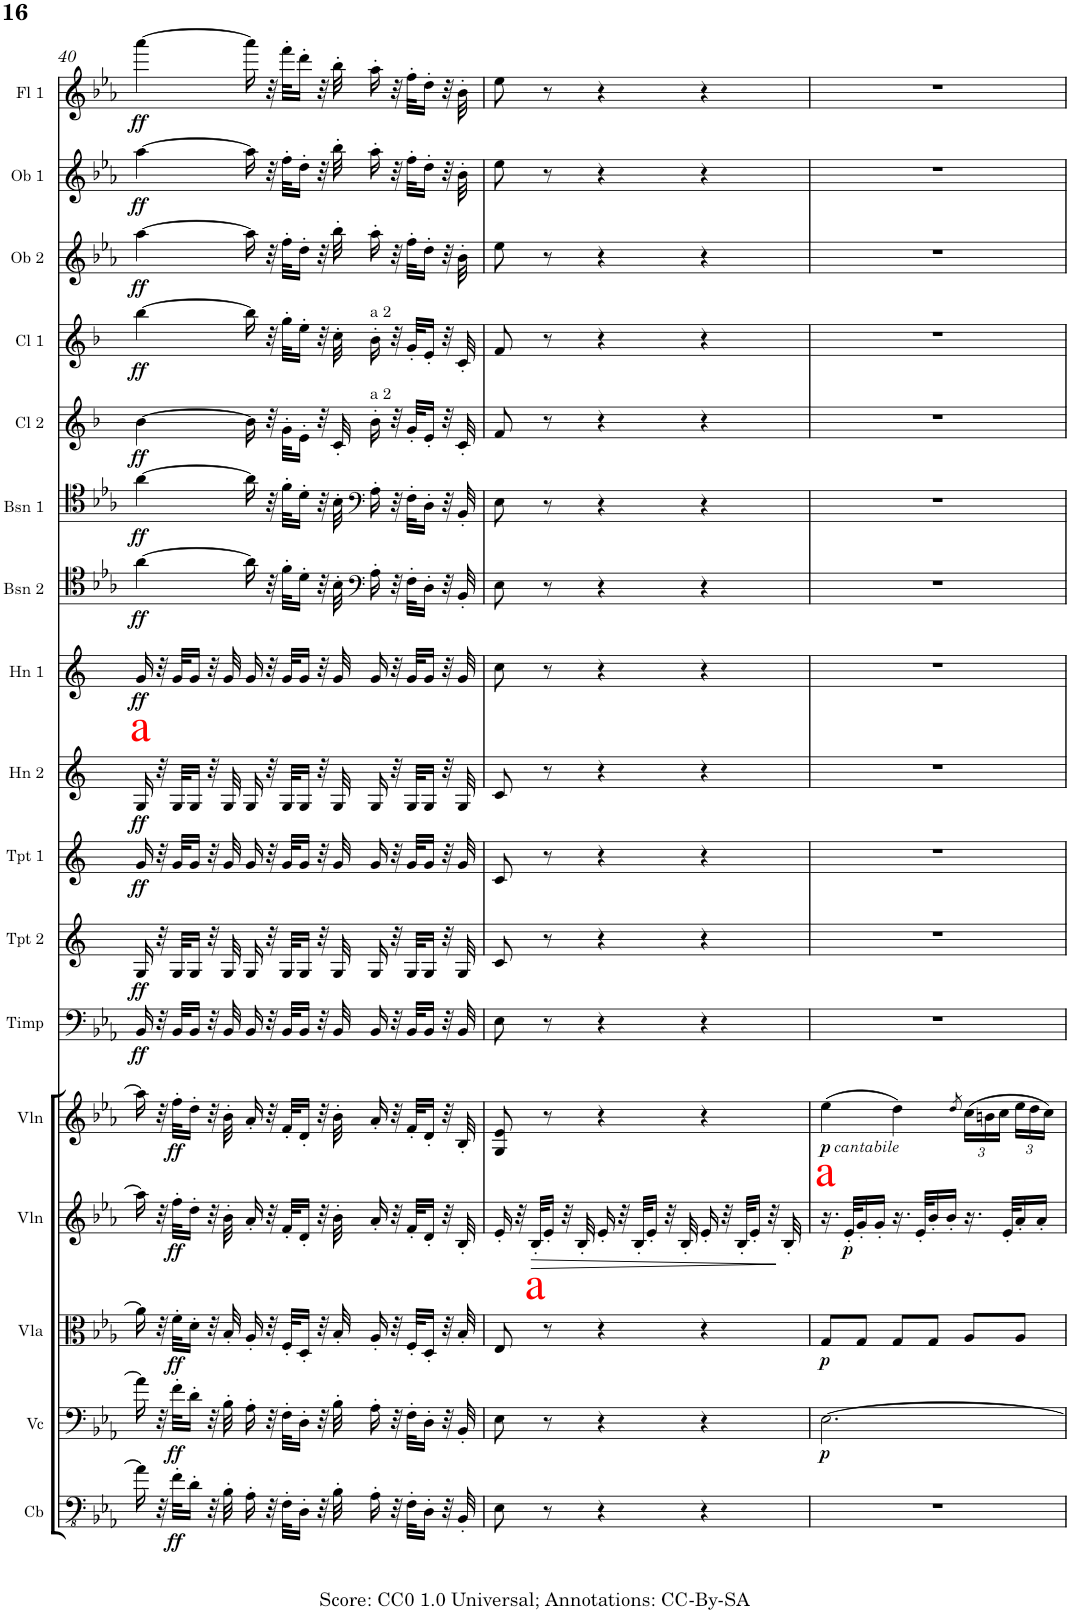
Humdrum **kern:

**kern	**dynam	**kern	**dynam	**kern	**dynam	**kern	**text	**dynam	**kern	**text	**dynam	**kern	**dynam	**kern	**dynam	**kern	**dynam	**kern	**dynam	**kern	**text	**dynam	**kern	**dynam	**kern	**dynam	**kern	**dynam	**kern	**dynam	**kern	**dynam	**kern	**dynam	**kern	**dynam
*part17	*part17	*part16	*part16	*part15	*part15	*part14	*part14	*part14	*part13	*part13	*part13	*part12	*part12	*part11	*part11	*part10	*part10	*part9	*part9	*part8	*part8	*part8	*part7	*part7	*part6	*part6	*part5	*part5	*part4	*part4	*part3	*part3	*part2	*part2	*part1	*part1
*staff17	*staff17	*staff16	*staff16	*staff15	*staff15	*staff14	*staff14	*staff14	*staff13	*staff13	*staff13	*staff12	*staff12	*staff11	*staff11	*staff10	*staff10	*staff9	*staff9	*staff8	*staff8	*staff8	*staff7	*staff7	*staff6	*staff6	*staff5	*staff5	*staff4	*staff4	*staff3	*staff3	*staff2	*staff2	*staff1	*staff1
*I"Contrabass	*	*I"Violoncello	*	*I"Viola	*	*I"Violin	*	*	*I"Violin	*	*	*I"Timpani	*	*I"Eb Trumpet 2	*	*I"Eb Trumpet 1	*	*I"Eb Horn 2	*	*I"Eb Horn 1	*	*	*I"Bassoon 2	*	*I"Bassoon 1	*	*I"Bb Clarinet 2	*	*I"Bb Clarinet 1	*	*I"Oboe 2	*	*I"Oboe 1	*	*I"Flute 1	*
*I'Cb	*	*I'Vc	*	*I'Vla	*	*I'Vln	*	*	*I'Vln	*	*	*I'Timp	*	*I'Tpt 2	*	*I'Tpt 1	*	*I'Hn 2	*	*I'Hn 1	*	*	*I'Bsn 2	*	*I'Bsn 1	*	*I'Cl 2	*	*I'Cl 1	*	*I'Ob 2	*	*I'Ob 1	*	*I'Fl 1	*
!!LO:PB:g=z
*clefFv4	*	*clefF4	*	*clefC3	*	*clefG2	*	*	*clefG2	*	*	*clefF4	*	*clefG2	*	*clefG2	*	*clefG2	*	*clefG2	*	*	*clefC4	*	*clefC4	*	*clefG2	*	*clefG2	*	*clefG2	*	*clefG2	*	*clefG2	*
*	*	*	*	*	*	*	*	*	*	*	*	*	*	*Trd-2c-3	*	*Trd-2c-3	*	*Trd5c9	*	*Trd5c9	*	*	*	*	*	*	*Trd1c2	*	*Trd1c2	*	*	*	*	*	*	*
*k[b-e-a-]	*	*k[b-e-a-]	*	*k[b-e-a-]	*	*k[b-e-a-]	*	*	*k[b-e-a-]	*	*	*k[b-e-a-]	*	*k[]	*	*k[]	*	*k[]	*	*k[]	*	*	*k[b-e-a-]	*	*k[b-e-a-]	*	*k[b-]	*	*k[b-]	*	*k[b-e-a-]	*	*k[b-e-a-]	*	*k[b-e-a-]	*
*M3/4	*	*M3/4	*	*M3/4	*	*M3/4	*	*	*M3/4	*	*	*M3/4	*	*M3/4	*	*M3/4	*	*M3/4	*	*M3/4	*	*	*M3/4	*	*M3/4	*	*M3/4	*	*M3/4	*	*M3/4	*	*M3/4	*	*M3/4	*
=40	=40	=40	=40	=40	=40	=40	=40	=40	=40	=40	=40	=40	=40	=40	=40	=40	=40	=40	=40	=40	=40	=40	=40	=40	=40	=40	=40	=40	=40	=40	=40	=40	=40	=40	=40	=40
!	!	!	!	!	!	!	!	!	!	!	!	!	!LO:DY:b	!	!LO:DY:b	!	!LO:DY:b	!	!LO:DY:b	!	!LO:LY:b:color=#FF0000	!LO:DY:b	!	!LO:DY:b	!	!LO:DY:b	!	!LO:DY:b	!	!LO:DY:b	!	!LO:DY:b	!	!LO:DY:b	!	!LO:DY:b
16A-\]	.	16a-\]	.	16a-\]	.	16aa-\]	.	.	16aa-\]	.	.	16BB-/	ff	16G/	ff	16g/	ff	16G/	ff	16g/	a	ff	[4a-\	ff	[4a-\	ff	[4b-\	ff	[4bb-\	ff	[4aa-\	ff	[4aa-\	ff	[4aaa-\	ff
32r	.	32r	.	32r	.	32r	.	.	32r	.	.	32r	.	32r	.	32r	.	32r	.	32r	.	.	.	.	.	.	.	.	.	.	.	.	.	.	.	.
!	!LO:DY:b	!	!LO:DY:b	!	!LO:DY:b	!	!	!LO:DY:b	!	!	!LO:DY:b	!	!	!	!	!	!	!	!	!	!	!	!	!	!	!	!	!	!	!	!	!	!	!	!	!
32F'\KLL	ff	32f'\KLL	ff	32f'\KLL	ff	32ff'\KLL	.	ff	32ff'\KLL	.	ff	32BB-/KLL	.	32G/KLL	.	32g/KLL	.	32G/KLL	.	32g/KLL	.	.	.	.	.	.	.	.	.	.	.	.	.	.	.	.
16D'\JJ	.	16d'\JJ	.	16d'\JJ	.	16dd'\JJ	.	.	16dd'\JJ	.	.	16BB-/JJ	.	16G/JJ	.	16g/JJ	.	16G/JJ	.	16g/JJ	.	.	.	.	.	.	.	.	.	.	.	.	.	.	.	.
32r	.	32r	.	32r	.	32r	.	.	32r	.	.	32r	.	32r	.	32r	.	32r	.	32r	.	.	.	.	.	.	.	.	.	.	.	.	.	.	.	.
32BB-'\	.	32B-'\	.	32B-'/	.	32b-'\	.	.	32b-'\	.	.	32BB-/	.	32G/	.	32g/	.	32G/	.	32g/	.	.	.	.	.	.	.	.	.	.	.	.	.	.	.	.
16AA-'\	.	16A-'\	.	16A-'/	.	16a-'/	.	.	16a-'/	.	.	16BB-/	.	16G/	.	16g/	.	16G/	.	16g/	.	.	16a-\]	.	16a-\]	.	16b-\]	.	16bb-\]	.	16aa-\]	.	16aa-\]	.	16aaa-\]	.
32r	.	32r	.	32r	.	32r	.	.	32r	.	.	32r	.	32r	.	32r	.	32r	.	32r	.	.	32r	.	32r	.	32r	.	32r	.	32r	.	32r	.	32r	.
32FF'\KLL	.	32F'\KLL	.	32F'/KLL	.	32f'/KLL	.	.	32f'/KLL	.	.	32BB-/KLL	.	32G/KLL	.	32g/KLL	.	32G/KLL	.	32g/KLL	.	.	32f'\KLL	.	32f'\KLL	.	32g'\KLL	.	32gg'\KLL	.	32ff'\KLL	.	32ff'\KLL	.	32fff'\KLL	.
16DD'\JJ	.	16D'\JJ	.	16D'/JJ	.	16d'/JJ	.	.	16d'/JJ	.	.	16BB-/JJ	.	16G/JJ	.	16g/JJ	.	16G/JJ	.	16g/JJ	.	.	16d'\JJ	.	16d'\JJ	.	16e'\JJ	.	16ee'\JJ	.	16dd'\JJ	.	16dd'\JJ	.	16ddd'\JJ	.
32r	.	32r	.	32r	.	32r	.	.	32r	.	.	32r	.	32r	.	32r	.	32r	.	32r	.	.	32r	.	32r	.	32r	.	32r	.	32r	.	32r	.	32r	.
32BB-'\	.	32B-'\	.	32B-'/	.	32b-'\	.	.	32b-'\	.	.	32BB-/	.	32G/	.	32g/	.	32G/	.	32g/	.	.	32B-'\	.	32B-'\	.	32c'/	.	32cc'\	.	32bb-'\	.	32bb-'\	.	32bb-'\	.
*	*	*	*	*	*	*	*	*	*	*	*	*	*	*	*	*	*	*	*	*	*	*	*clefF4	*	*clefF4	*	*	*	*	*	*	*	*	*	*	*
!	!	!	!	!	!	!	!	!	!	!	!	!	!	!	!	!	!	!	!	!	!	!	!	!	!	!	!	!	!LO:TX:a:t=a 2	!	!	!	!	!	!	!
!	!	!	!	!	!	!	!	!	!	!	!	!	!	!	!	!	!	!	!	!	!	!	!	!	!	!	!LO:TX:a:t=a 2	!	!	!	!	!	!	!	!	!
16AA-'\	.	16A-'\	.	16A-'/	.	16a-'/	.	.	16a-'/	.	.	16BB-/	.	16G/	.	16g/	.	16G/	.	16g/	.	.	16A-'\	.	16A-'\	.	16b-'\	.	16b-'\	.	16aa-'\	.	16aa-'\	.	16aa-'\	.
32r	.	32r	.	32r	.	32r	.	.	32r	.	.	32r	.	32r	.	32r	.	32r	.	32r	.	.	32r	.	32r	.	32r	.	32r	.	32r	.	32r	.	32r	.
32FF'\KLL	.	32F'\KLL	.	32F'/KLL	.	32f'/KLL	.	.	32f'/KLL	.	.	32BB-/KLL	.	32G/KLL	.	32g/KLL	.	32G/KLL	.	32g/KLL	.	.	32F'\KLL	.	32F'\KLL	.	32g'/KLL	.	32g'/KLL	.	32ff'\KLL	.	32ff'\KLL	.	32ff'\KLL	.
16DD'\JJ	.	16D'\JJ	.	16D'/JJ	.	16d'/JJ	.	.	16d'/JJ	.	.	16BB-/JJ	.	16G/JJ	.	16g/JJ	.	16G/JJ	.	16g/JJ	.	.	16D'\JJ	.	16D'\JJ	.	16e'/JJ	.	16e'/JJ	.	16dd'\JJ	.	16dd'\JJ	.	16dd'\JJ	.
32r	.	32r	.	32r	.	32r	.	.	32r	.	.	32r	.	32r	.	32r	.	32r	.	32r	.	.	32r	.	32r	.	32r	.	32r	.	32r	.	32r	.	32r	.
32BBB-'/	.	32BB-'/	.	32B-'/	.	32B-'/	.	.	32B-'/	.	.	32BB-/	.	32G/	.	32g/	.	32G/	.	32g/	.	.	32BB-'/	.	32BB-'/	.	32c'/	.	32c'/	.	32b-'\	.	32b-'\	.	32b-'\	.
=41	=41	=41	=41	=41	=41	=41	=41	=41	=41	=41	=41	=41	=41	=41	=41	=41	=41	=41	=41	=41	=41	=41	=41	=41	=41	=41	=41	=41	=41	=41	=41	=41	=41	=41	=41	=41
8EE-\	.	8E-\	.	8E-/	.	16e-'/	.	.	8G/ 8e-/	.	.	8E-\	.	8c/	.	8c/	.	8c/	.	8cc\	.	.	8E-\	.	8E-\	.	8f/	.	8f/	.	8ee-\	.	8ee-\	.	8ee-\	.
.	.	.	.	.	.	32r	.	.	.	.	.	.	.	.	.	.	.	.	.	.	.	.	.	.	.	.	.	.	.	.	.	.	.	.	.	.
!	!	!	!	!	!	!	!LO:LY:b:color=#FF0000	!LO:HP:b	!	!	!	!	!	!	!	!	!	!	!	!	!	!	!	!	!	!	!	!	!	!	!	!	!	!	!	!
.	.	.	.	.	.	32B-'/KLL	a	>	.	.	.	.	.	.	.	.	.	.	.	.	.	.	.	.	.	.	.	.	.	.	.	.	.	.	.	.
8r	.	8r	.	8r	.	16e-'/JJ	.	.	8r	.	.	8r	.	8r	.	8r	.	8r	.	8r	.	.	8r	.	8r	.	8r	.	8r	.	8r	.	8r	.	8r	.
.	.	.	.	.	.	32r	.	.	.	.	.	.	.	.	.	.	.	.	.	.	.	.	.	.	.	.	.	.	.	.	.	.	.	.	.	.
.	.	.	.	.	.	32B-'/	.	.	.	.	.	.	.	.	.	.	.	.	.	.	.	.	.	.	.	.	.	.	.	.	.	.	.	.	.	.
4r	.	4r	.	4r	.	16e-'/	.	.	4r	.	.	4r	.	4r	.	4r	.	4r	.	4r	.	.	4r	.	4r	.	4r	.	4r	.	4r	.	4r	.	4r	.
.	.	.	.	.	.	32r	.	.	.	.	.	.	.	.	.	.	.	.	.	.	.	.	.	.	.	.	.	.	.	.	.	.	.	.	.	.
.	.	.	.	.	.	32B-'/KLL	.	.	.	.	.	.	.	.	.	.	.	.	.	.	.	.	.	.	.	.	.	.	.	.	.	.	.	.	.	.
.	.	.	.	.	.	16e-'/JJ	.	.	.	.	.	.	.	.	.	.	.	.	.	.	.	.	.	.	.	.	.	.	.	.	.	.	.	.	.	.
.	.	.	.	.	.	32r	.	.	.	.	.	.	.	.	.	.	.	.	.	.	.	.	.	.	.	.	.	.	.	.	.	.	.	.	.	.
.	.	.	.	.	.	32B-'/	.	.	.	.	.	.	.	.	.	.	.	.	.	.	.	.	.	.	.	.	.	.	.	.	.	.	.	.	.	.
4r	.	4r	.	4r	.	16e-'/	.	.	4r	.	.	4r	.	4r	.	4r	.	4r	.	4r	.	.	4r	.	4r	.	4r	.	4r	.	4r	.	4r	.	4r	.
.	.	.	.	.	.	32r	.	.	.	.	.	.	.	.	.	.	.	.	.	.	.	.	.	.	.	.	.	.	.	.	.	.	.	.	.	.
.	.	.	.	.	.	32B-'/KLL	.	.	.	.	.	.	.	.	.	.	.	.	.	.	.	.	.	.	.	.	.	.	.	.	.	.	.	.	.	.
.	.	.	.	.	.	16e-'/JJ	.	.	.	.	.	.	.	.	.	.	.	.	.	.	.	.	.	.	.	.	.	.	.	.	.	.	.	.	.	.
.	.	.	.	.	.	32r	.	.	.	.	.	.	.	.	.	.	.	.	.	.	.	.	.	.	.	.	.	.	.	.	.	.	.	.	.	.
.	.	.	.	.	.	32B-'/	.	]	.	.	.	.	.	.	.	.	.	.	.	.	.	.	.	.	.	.	.	.	.	.	.	.	.	.	.	.
=42	=42	=42	=42	=42	=42	=42	=42	=42	=42	=42	=42	=42	=42	=42	=42	=42	=42	=42	=42	=42	=42	=42	=42	=42	=42	=42	=42	=42	=42	=42	=42	=42	=42	=42	=42	=42
!	!	!	!LO:DY:b	!	!LO:DY:b	!	!	!	!	!LO:LY:b:color=#FF0000	!LO:DY:b	!	!	!	!	!	!	!	!	!	!	!	!	!	!	!	!	!	!	!	!	!	!	!	!	!
!	!	!	!	!	!	!	!	!	!	!	!LO:DY:n=1:b	!	!	!	!	!	!	!	!	!	!	!	!	!	!	!	!	!	!	!	!	!	!	!	!	!
2.r	.	[2.E-\	p	8G/L	p	16.r	.	.	(4ee-\	a	p other-dynamics	2.r	.	2.r	.	2.r	.	2.r	.	2.r	.	.	2.r	.	2.r	.	2.r	.	2.r	.	2.r	.	2.r	.	2.r	.
!	!	!	!	!	!	!	!	!LO:DY:b	!	!	!	!	!	!	!	!	!	!	!	!	!	!	!	!	!	!	!	!	!	!	!	!	!	!	!	!
.	.	.	.	.	.	32e-'/KLL	.	p	.	.	.	.	.	.	.	.	.	.	.	.	.	.	.	.	.	.	.	.	.	.	.	.	.	.	.	.
.	.	.	.	8G/J	.	16g'/	.	.	.	.	.	.	.	.	.	.	.	.	.	.	.	.	.	.	.	.	.	.	.	.	.	.	.	.	.	.
.	.	.	.	.	.	16g'/JJ	.	.	.	.	.	.	.	.	.	.	.	.	.	.	.	.	.	.	.	.	.	.	.	.	.	.	.	.	.	.
.	.	.	.	8G/L	.	16.r	.	.	4dd\)	.	.	.	.	.	.	.	.	.	.	.	.	.	.	.	.	.	.	.	.	.	.	.	.	.	.	.
.	.	.	.	.	.	32e-'/KLL	.	.	.	.	.	.	.	.	.	.	.	.	.	.	.	.	.	.	.	.	.	.	.	.	.	.	.	.	.	.
.	.	.	.	8G/J	.	16b-'/	.	.	.	.	.	.	.	.	.	.	.	.	.	.	.	.	.	.	.	.	.	.	.	.	.	.	.	.	.	.
.	.	.	.	.	.	16b-'/JJ	.	.	.	.	.	.	.	.	.	.	.	.	.	.	.	.	.	.	.	.	.	.	.	.	.	.	.	.	.	.
.	.	.	.	.	.	.	.	.	8qdd/	.	.	.	.	.	.	.	.	.	.	.	.	.	.	.	.	.	.	.	.	.	.	.	.	.	.	.
*	*	*	*	*	*	*	*	*	*Xbrackettup	*	*	*	*	*	*	*	*	*	*	*	*	*	*	*	*	*	*	*	*	*	*	*	*	*	*	*
.	.	.	.	8A-/L	.	16.r	.	.	(24cc\LL	.	.	.	.	.	.	.	.	.	.	.	.	.	.	.	.	.	.	.	.	.	.	.	.	.	.	.
.	.	.	.	.	.	.	.	.	24bn\	.	.	.	.	.	.	.	.	.	.	.	.	.	.	.	.	.	.	.	.	.	.	.	.	.	.	.
.	.	.	.	.	.	.	.	.	24cc\JJ	.	.	.	.	.	.	.	.	.	.	.	.	.	.	.	.	.	.	.	.	.	.	.	.	.	.	.
.	.	.	.	.	.	32e-'/KLL	.	.	.	.	.	.	.	.	.	.	.	.	.	.	.	.	.	.	.	.	.	.	.	.	.	.	.	.	.	.
.	.	.	.	8A-/J	.	16a-'/	.	.	24ee-\LL	.	.	.	.	.	.	.	.	.	.	.	.	.	.	.	.	.	.	.	.	.	.	.	.	.	.	.
.	.	.	.	.	.	.	.	.	24dd\	.	.	.	.	.	.	.	.	.	.	.	.	.	.	.	.	.	.	.	.	.	.	.	.	.	.	.
.	.	.	.	.	.	16a-'/JJ	.	.	.	.	.	.	.	.	.	.	.	.	.	.	.	.	.	.	.	.	.	.	.	.	.	.	.	.	.	.
.	.	.	.	.	.	.	.	.	24cc\JJ)	.	.	.	.	.	.	.	.	.	.	.	.	.	.	.	.	.	.	.	.	.	.	.	.	.	.	.
=	=	=	=	=	=	=	=	=	=	=	=	=	=	=	=	=	=	=	=	=	=	=	=	=	=	=	=	=	=	=	=	=	=	=	=	=
*-	*-	*-	*-	*-	*-	*-	*-	*-	*-	*-	*-	*-	*-	*-	*-	*-	*-	*-	*-	*-	*-	*-	*-	*-	*-	*-	*-	*-	*-	*-	*-	*-	*-	*-	*-	*-
